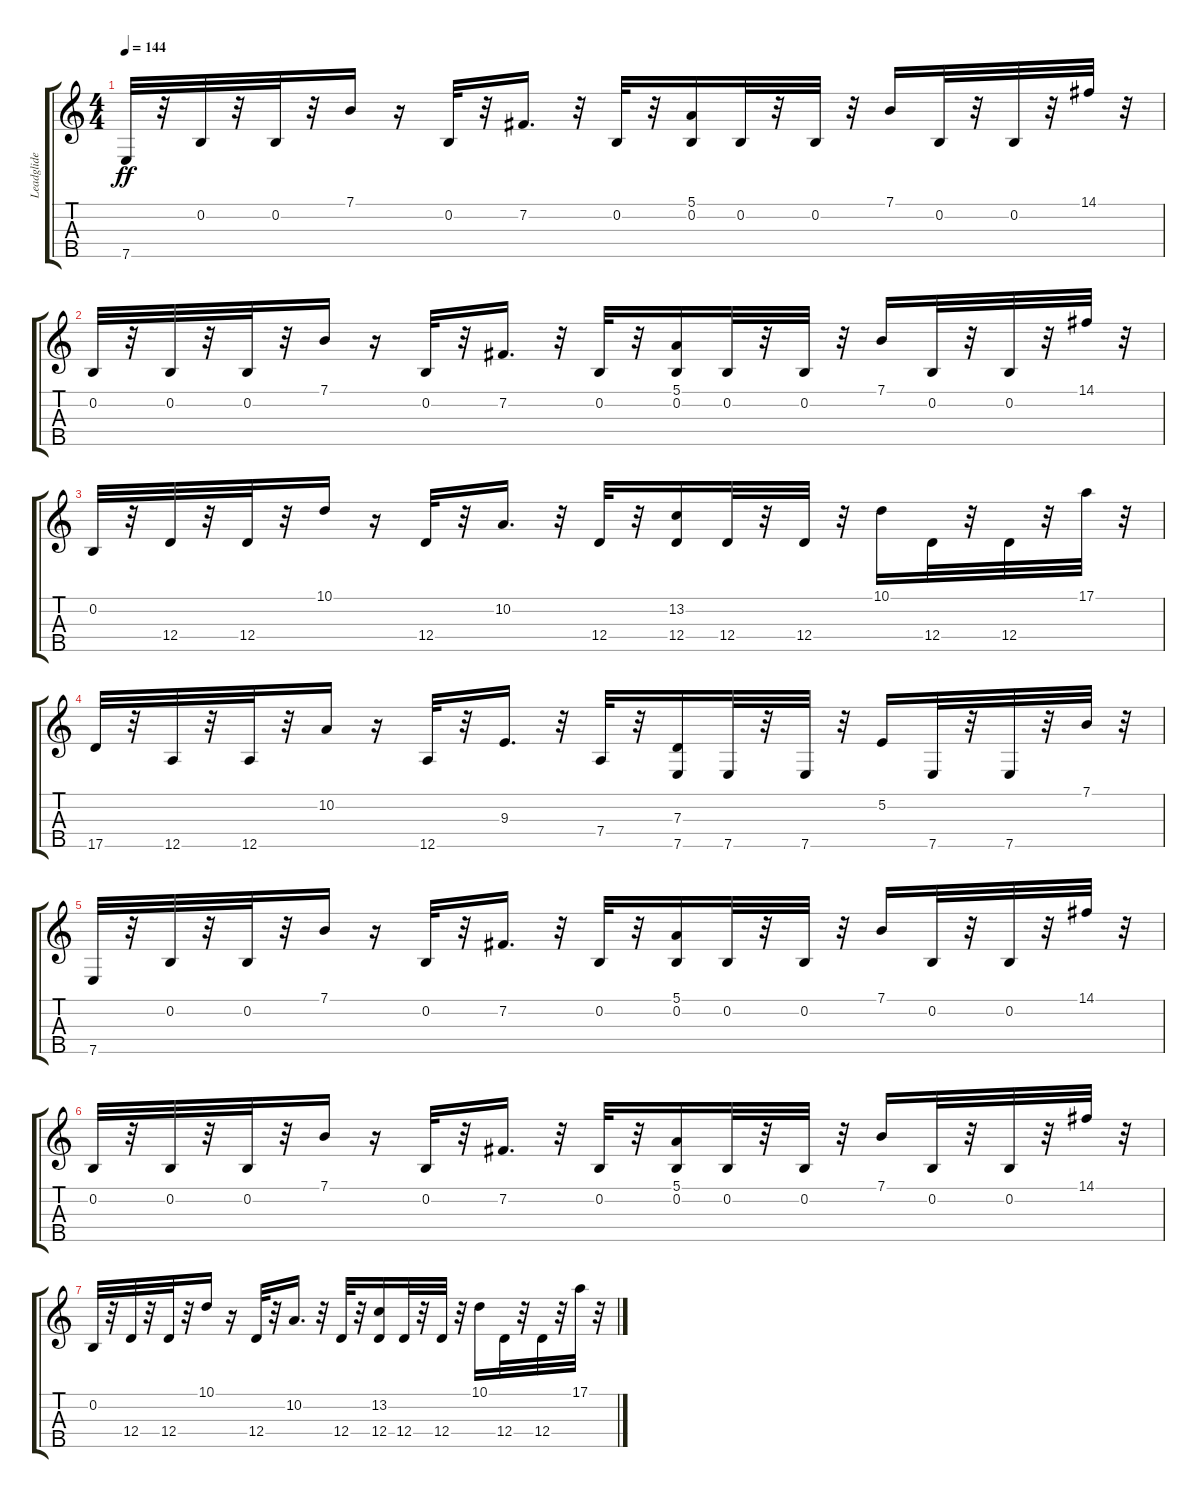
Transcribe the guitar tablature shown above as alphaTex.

\track ("Leadglide" "Leadglide") {instrument lead2sawtooth}
\staff {score tabs}
\tuning (E4 B3 G3 D3 A2) {hide}
\ts (4 4)
\tempo 144
\clef g2
\ks c
7.5.32{dy ff} r.32 0.2.32 r.32 0.2.32 r.32 7.1.16 r.16 0.2.32 r.32 7.2.16{d} r.32 0.2.32 r.32 (5.1 0.2).16 0.2.32 r.32 0.2.32 r.32 7.1.16 0.2.32 r.32 0.2.32 r.32 14.1.32 r.32 |
0.2.32 r.32 0.2.32 r.32 0.2.32 r.32 7.1.16 r.16 0.2.32 r.32 7.2.16{d} r.32 0.2.32 r.32 (5.1 0.2).16 0.2.32 r.32 0.2.32 r.32 7.1.16 0.2.32 r.32 0.2.32 r.32 14.1.32 r.32 |
0.2.32 r.32 12.4.32 r.32 12.4.32 r.32 10.1.16 r.16 12.4.32 r.32 10.2.16{d} r.32 12.4.32 r.32 (13.2 12.4).16 12.4.32 r.32 12.4.32 r.32 10.1.16 12.4.32 r.32 12.4.32 r.32 17.1.32 r.32 |
17.5.32 r.32 12.5.32 r.32 12.5.32 r.32 10.2.16 r.16 12.5.32 r.32 9.3.16{d} r.32 7.4.32 r.32 (7.3 7.5).16 7.5.32 r.32 7.5.32 r.32 5.2.16 7.5.32 r.32 7.5.32 r.32 7.1.32 r.32 |
7.5.32 r.32 0.2.32 r.32 0.2.32 r.32 7.1.16 r.16 0.2.32 r.32 7.2.16{d} r.32 0.2.32 r.32 (5.1 0.2).16 0.2.32 r.32 0.2.32 r.32 7.1.16 0.2.32 r.32 0.2.32 r.32 14.1.32 r.32 |
0.2.32 r.32 0.2.32 r.32 0.2.32 r.32 7.1.16 r.16 0.2.32 r.32 7.2.16{d} r.32 0.2.32 r.32 (5.1 0.2).16 0.2.32 r.32 0.2.32 r.32 7.1.16 0.2.32 r.32 0.2.32 r.32 14.1.32 r.32 |
0.2.32 r.32 12.4.32 r.32 12.4.32 r.32 10.1.16 r.16 12.4.32 r.32 10.2.16{d} r.32 12.4.32 r.32 (13.2 12.4).16 12.4.32 r.32 12.4.32 r.32 10.1.16 12.4.32 r.32 12.4.32 r.32 17.1.32 r.32
